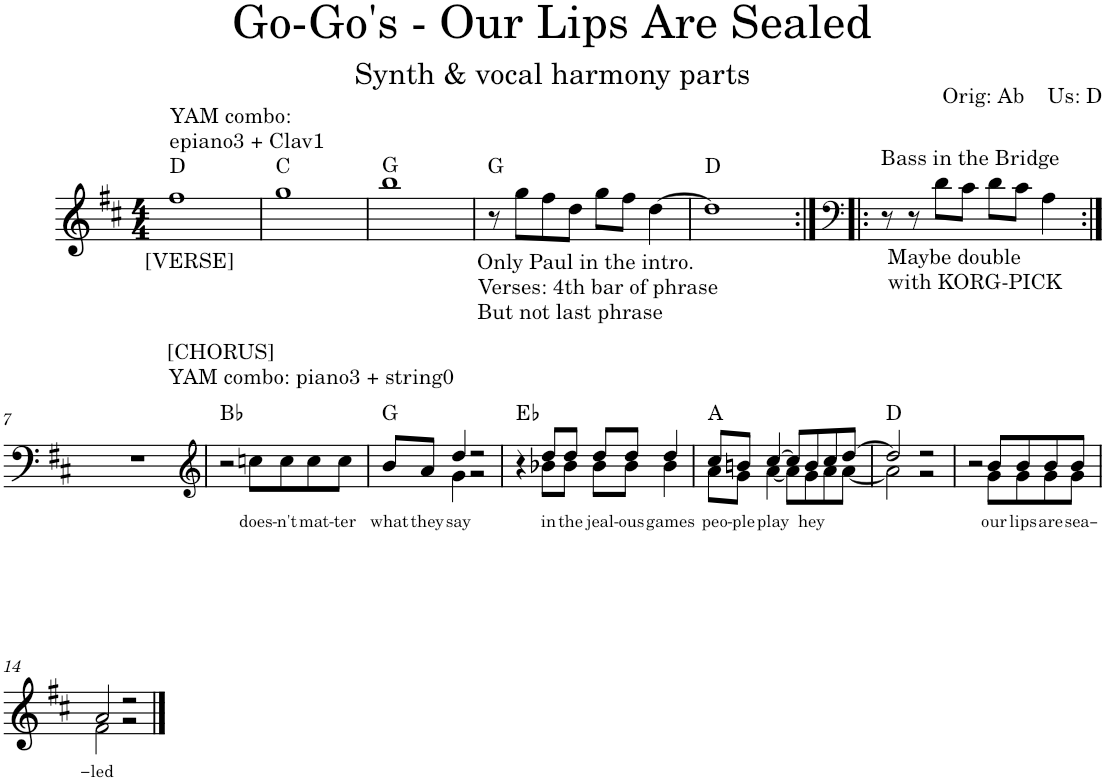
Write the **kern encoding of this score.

**kern	**text	**harte
*part1	*part1	*part1
*staff1	*staff1	*
*I"Piano	*	*
*I'Pno.	*	*
*clefG2	*	*
*k[f#c#]	*	*
*M4/4	*	*
=1	=1	=1
!LO:TX:b:t=[VERSE]	!	!
!LO:TX:a:t=YAM combo&colon;	!	!
!LO:TX:a:t=epiano3 + Clav1	!	!
1ff#	.	D:maj
=2	=2	=2
1gg	.	C:maj
=3	=3	=3
1bb	.	G:maj
=4	=4	=4
!LO:TX:b:t=Only Paul in the intro.	!	!
!LO:TX:b:t=Verses&colon; 4th bar of phrase	!	!
!LO:TX:b:t=But not last phrase	!	!
8r	.	G:maj
8gg\L	.	.
8ff#\	.	.
8dd\J	.	.
8gg\L	.	.
8ff#\J	.	.
[4dd\	.	.
=5	=5	=5
1dd]	.	D:maj
=6:|!|:	=6:|!|:	=6:|!|:
*clefF4	*	*
!LO:TX:a:t=Bass in the Bridge	!	!
8r	.	.
8r	.	.
!LO:TX:b:t=Maybe double	!	!
!LO:TX:b:t=with KORG-PICK	!	!
8d\L	.	.
8c#\J	.	.
8d\L	.	.
8c#\J	.	.
4A\	.	.
!!LO:LB:g=z
=7:|!	=7:|!	=7:|!
1r	.	.
=8	=8	=8
*clefG2	*	*
!LO:TX:a:t=[CHORUS]	!	!
!LO:TX:a:t=YAM combo&colon; piano3 + string0	!	!
2r	.	Bb:maj
!	!LO:LY:b	!
8ccn\L	does-	.
!	!LO:LY:b	!
8cc\	-n't	.
!	!LO:LY:b	!
8cc\	mat-	.
!	!LO:LY:b	!
8cc\J	-ter	.
=9	=9	=9
!	!LO:LY:b	!
*^	*	*
8b/L	4ryy	what	G:maj
!	!	!LO:LY:b	!
8a/J	.	they	.
!	!	!LO:LY:b	!
4dd/	4g\	say	.
2r	2r	.	.
=10	=10	=10	=10
4r	4ryy	.	Eb:maj
!	!	!LO:LY:b	!
8dd/L	8b-X\L	in	.
!	!	!LO:LY:b	!
8dd/J	8b-\J	the	.
!	!	!LO:LY:b	!
8dd/L	8b-\L	jeal-	.
!	!	!LO:LY:b	!
8dd/J	8b-\J	-ous	.
!	!	!LO:LY:b	!
4dd/	4b-\	games	.
=11	=11	=11	=11
!	!	!LO:LY:b	!
8cc#/L	8a\L	peo-	A:maj
!	!	!LO:LY:b	!
8bn/J	8g\J	-ple	.
!	!	!LO:LY:b	!
[4cc#/	[4a\	play	.
8cc#/L]	8a\L]	.	.
!	!	!LO:LY:b	!
8b/	8g\	hey	.
8cc#/	8a\	.	.
[8dd/J	[8a\J	.	.
=12	=12	=12	=12
2dd/]	2a\]	.	D:maj
2r	2r	.	.
=13	=13	=13	=13
2r	2ryy	.	.
!	!	!LO:LY:b	!
8b/L	8g\L	our	.
!	!	!LO:LY:b	!
8b/	8g\	lips	.
!	!	!LO:LY:b	!
8b/	8g\	are	.
!	!	!LO:LY:b	!
8b/J	8g\J	sea-	.
!!LO:LB:g=z	!!
=14	=14	=14	=14
!	!	!LO:LY:b	!
2a/	2f#\	-led	.
2r	2r	.	.
*v	*v	*	*
==	==	==
*-	*-	*-
